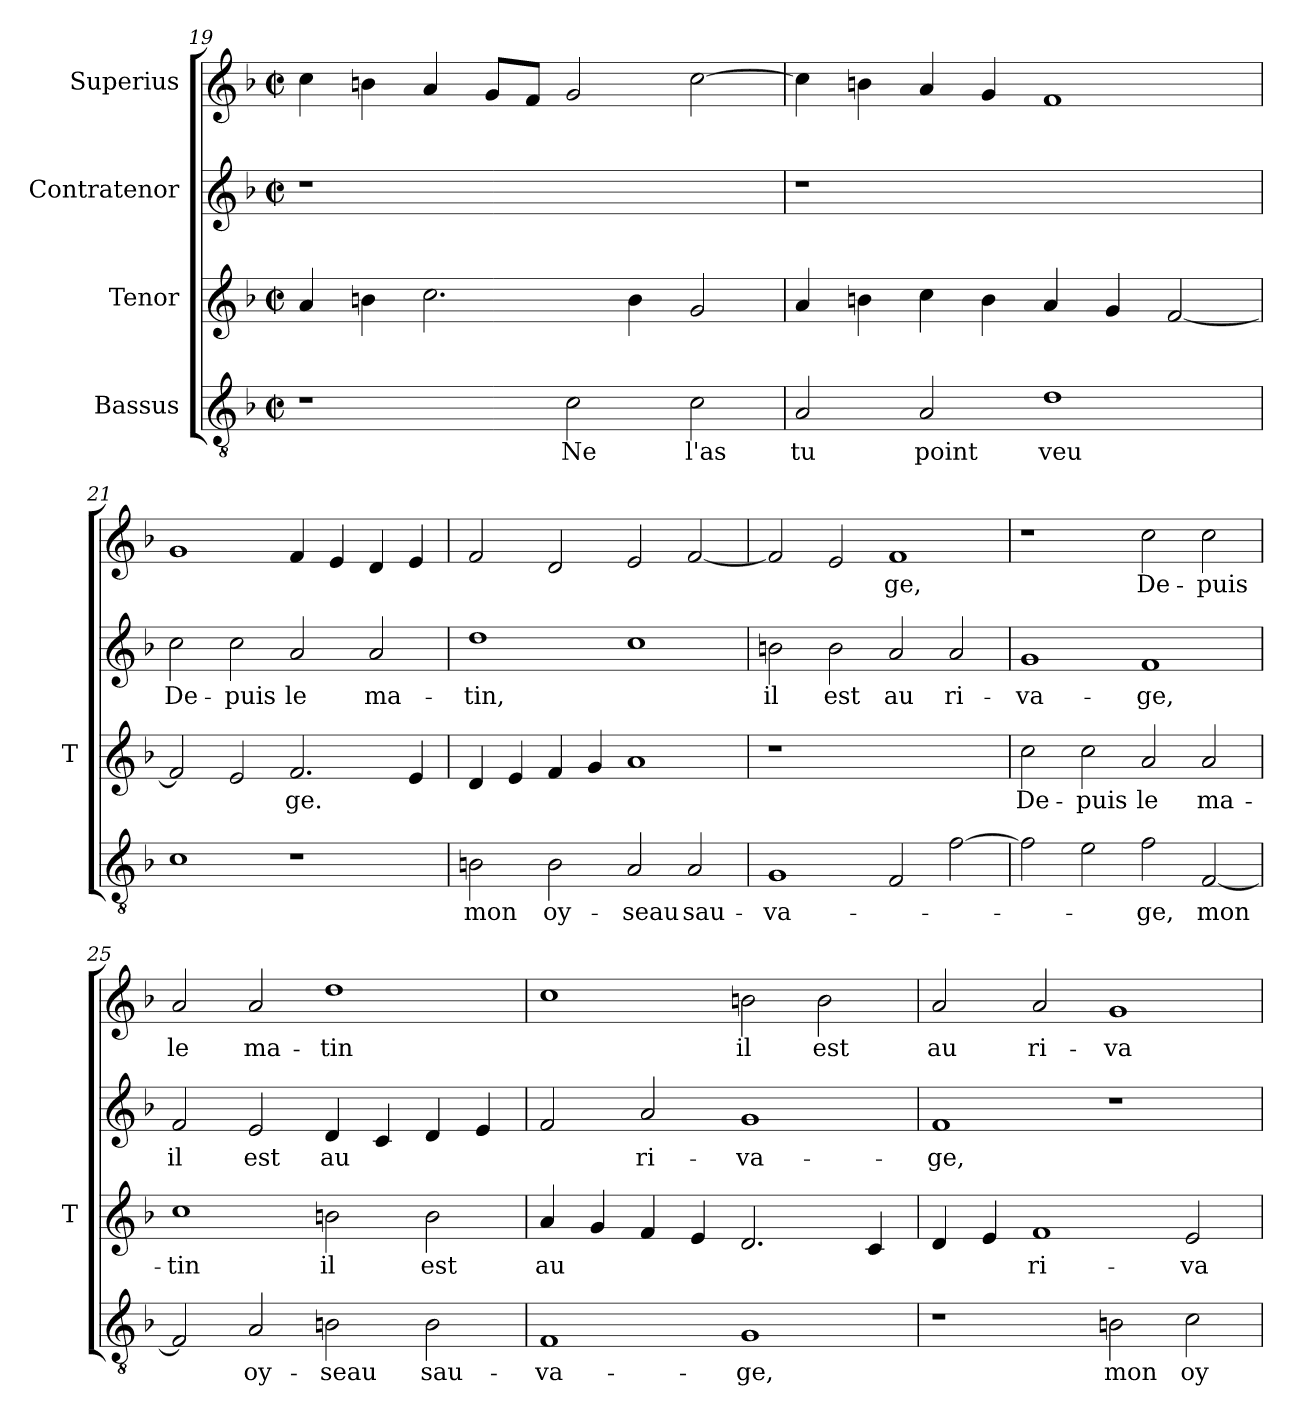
**kern	**text	**kern	**text	**kern	**text	**kern	**text
*part4	*part4	*part3	*part3	*part2	*part2	*part1	*part1
*staff4	*staff4	*staff3	*staff3	*staff2	*staff2	*staff1	*staff1
*I"Bassus	*	*I"Tenor	*	*I"Contratenor	*	*I"Superius	*
*	*	*I'T	*	*	*	*	*
*clefGv2	*	*clefG2	*	*clefG2	*	*clefG2	*
*k[b-]	*	*k[b-]	*	*k[b-]	*	*k[b-]	*
*F:	*	*F:	*	*F:	*	*F:	*
*M2/2	*	*M2/2	*	*M2/2	*	*M2/2	*
*met(c|)	*	*met(c|)	*	*met(c|)	*	*met(c|)	*
=19	=19	=19	=19	=19	=19	=19	=19
1r	.	4a	.	1r	.	4cc	.
.	.	4b	.	.	.	4b	.
.	.	2.cc	.	.	.	4a	.
.	.	.	.	.	.	8gL	.
.	.	.	.	.	.	8fJ	.
2c	-Ne	.	.	1ryy	.	2g	.
.	.	4b	.	.	.	.	.
2c	-l'as	2g	.	.	.	[2cc	.
=20	=20	=20	=20	=20	=20	=20	=20
2A	-tu	4a	.	1r	.	4cc]	.
.	.	4b	.	.	.	4b	.
2A	-point	4cc	.	.	.	4a	.
.	.	4b	.	.	.	4g	.
1d	-veu	4a	.	1ryy	.	1f	.
.	.	4g	.	.	.	.	.
.	.	[2f	.	.	.	.	.
=21	=21	=21	=21	=21	=21	=21	=21
1c	.	2f]	.	2cc	De-	1g	.
.	.	2e	.	2cc	-puis	.	.
1r	.	2.f	-ge.	2a	-le	4f	.
.	.	.	.	.	.	4e	.
.	.	.	.	2a	ma-	4d	.
.	.	4e	.	.	.	4e	.
!!LO:PB:g=z
=22	=22	=22	=22	=22	=22	=22	=22
2B	-mon	4d	.	1dd	-tin,	2f	.
.	.	4e	.	.	.	.	.
2B	oy-	4f	.	.	.	2d	.
.	.	4g	.	.	.	.	.
2A	-seau	1a	.	1cc	.	2e	.
2A	sau-	.	.	.	.	[2f	.
=23	=23	=23	=23	=23	=23	=23	=23
1G	va-	1r	.	2b	-il	2f]	.
.	.	.	.	2b	-est	2e	.
2F	.	1ryy	.	2a	-au	1f	-ge,
[2f	.	.	.	2a	ri-	.	.
=24	=24	=24	=24	=24	=24	=24	=24
2f]	.	2cc	De-	1g	va-	1r	.
2e	.	2cc	-puis	.	.	.	.
2f	-ge,	2a	-le	1f	-ge,	2cc	De-
[2F	-mon	2a	ma-	.	.	2cc	-puis
=25	=25	=25	=25	=25	=25	=25	=25
2F]	.	1cc	-tin	2f	-il	2a	-le
2A	oy-	.	.	2e	-est	2a	ma-
2B	-seau	2b	-il	4d	-au	1dd	-tin
.	.	.	.	4c	.	.	.
2B	sau-	2b	-est	4d	.	.	.
.	.	.	.	4e	.	.	.
!!LO:PB:g=z
=26	=26	=26	=26	=26	=26	=26	=26
1F	va-	4a	-au	2f	.	1cc	.
.	.	4g	.	.	.	.	.
.	.	4f	.	2a	ri-	.	.
.	.	4e	.	.	.	.	.
1G	-ge,	2.d	.	1g	va-	2b	-il
.	.	.	.	.	.	2b	-est
.	.	4c	.	.	.	.	.
=27	=27	=27	=27	=27	=27	=27	=27
1r	.	4d	.	1f	-ge,	2a	-au
.	.	4e	.	.	.	.	.
.	.	1f	ri-	.	.	2a	ri-
2B	-mon	.	.	1r	.	1g	va-
2c	oy-	2e	va-	.	.	.	.
=	=	=	=	=	=	=	=
*-	*-	*-	*-	*-	*-	*-	*-
